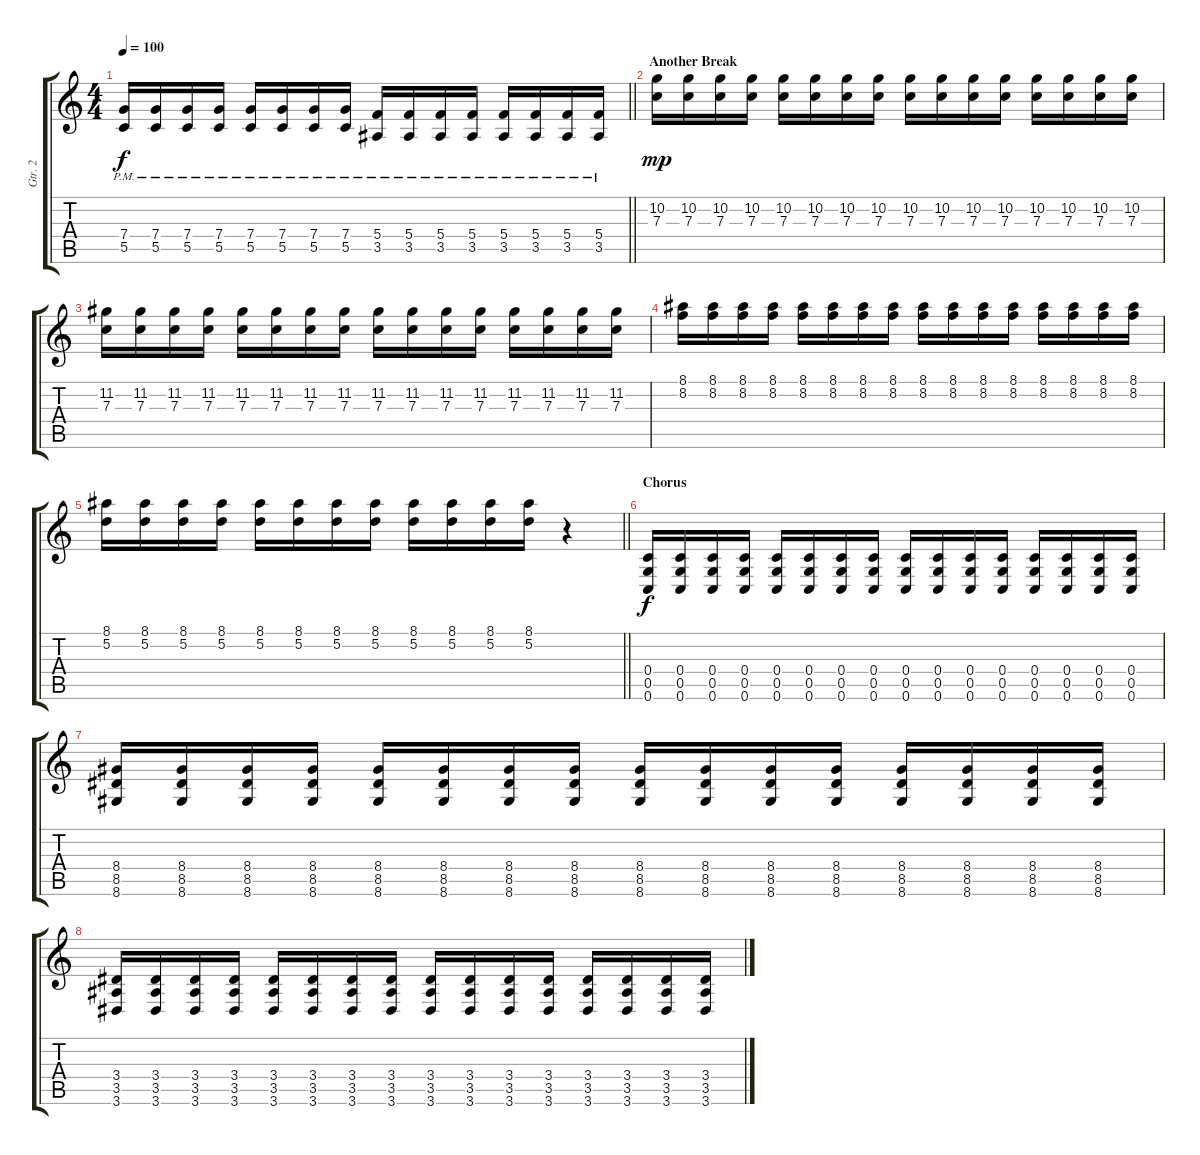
\track ("Gtr. 2" "Gtr. 2") {instrument distortionguitar}
\staff {score tabs}
\tuning (D4 A3 F3 C3 G2 C2) {hide}
\ts (4 4)
\tempo 100
\clef g2
\barLineRight lightlight
\ks c
(7.4{pm} 5.5{pm}).16{dy f} (7.4{pm} 5.5{pm}).16 (7.4{pm} 5.5{pm}).16 (7.4{pm} 5.5{pm}).16 (7.4{pm} 5.5{pm}).16 (7.4{pm} 5.5{pm}).16 (7.4{pm} 5.5{pm}).16 (7.4{pm} 5.5{pm}).16 (5.4{pm} 3.5{pm}).16 (5.4{pm} 3.5{pm}).16 (5.4{pm} 3.5{pm}).16 (5.4{pm} 3.5{pm}).16 (5.4{pm} 3.5{pm}).16 (5.4{pm} 3.5{pm}).16 (5.4{pm} 3.5{pm}).16 (5.4{pm} 3.5{pm}).16 |
\section ("" "Another Break")
(10.2 7.3).16{dy mp} (10.2 7.3).16 (10.2 7.3).16 (10.2 7.3).16 (10.2 7.3).16 (10.2 7.3).16 (10.2 7.3).16 (10.2 7.3).16 (10.2 7.3).16 (10.2 7.3).16 (10.2 7.3).16 (10.2 7.3).16 (10.2 7.3).16 (10.2 7.3).16 (10.2 7.3).16 (10.2 7.3).16 |
(11.2 7.3).16 (11.2 7.3).16 (11.2 7.3).16 (11.2 7.3).16 (11.2 7.3).16 (11.2 7.3).16 (11.2 7.3).16 (11.2 7.3).16 (11.2 7.3).16 (11.2 7.3).16 (11.2 7.3).16 (11.2 7.3).16 (11.2 7.3).16 (11.2 7.3).16 (11.2 7.3).16 (11.2 7.3).16 |
(8.1 8.2).16 (8.1 8.2).16 (8.1 8.2).16 (8.1 8.2).16 (8.1 8.2).16 (8.1 8.2).16 (8.1 8.2).16 (8.1 8.2).16 (8.1 8.2).16 (8.1 8.2).16 (8.1 8.2).16 (8.1 8.2).16 (8.1 8.2).16 (8.1 8.2).16 (8.1 8.2).16 (8.1 8.2).16 |
\barLineRight lightlight
(8.1 5.2).16 (8.1 5.2).16 (8.1 5.2).16 (8.1 5.2).16 (8.1 5.2).16 (8.1 5.2).16 (8.1 5.2).16 (8.1 5.2).16 (8.1 5.2).16 (8.1 5.2).16 (8.1 5.2).16 (8.1 5.2).16 r.4 |
\section ("" "Chorus")
(0.4 0.5 0.6).16{dy f instrument overdrivenguitar} (0.4 0.5 0.6).16 (0.4 0.5 0.6).16 (0.4 0.5 0.6).16 (0.4 0.5 0.6).16 (0.4 0.5 0.6).16 (0.4 0.5 0.6).16 (0.4 0.5 0.6).16 (0.4 0.5 0.6).16 (0.4 0.5 0.6).16 (0.4 0.5 0.6).16 (0.4 0.5 0.6).16 (0.4 0.5 0.6).16 (0.4 0.5 0.6).16 (0.4 0.5 0.6).16 (0.4 0.5 0.6).16 |
(8.4 8.5 8.6).16 (8.4 8.5 8.6).16 (8.4 8.5 8.6).16 (8.4 8.5 8.6).16 (8.4 8.5 8.6).16 (8.4 8.5 8.6).16 (8.4 8.5 8.6).16 (8.4 8.5 8.6).16 (8.4 8.5 8.6).16 (8.4 8.5 8.6).16 (8.4 8.5 8.6).16 (8.4 8.5 8.6).16 (8.4 8.5 8.6).16 (8.4 8.5 8.6).16 (8.4 8.5 8.6).16 (8.4 8.5 8.6).16 |
(3.4 3.5 3.6).16 (3.4 3.5 3.6).16 (3.4 3.5 3.6).16 (3.4 3.5 3.6).16 (3.4 3.5 3.6).16 (3.4 3.5 3.6).16 (3.4 3.5 3.6).16 (3.4 3.5 3.6).16 (3.4 3.5 3.6).16 (3.4 3.5 3.6).16 (3.4 3.5 3.6).16 (3.4 3.5 3.6).16 (3.4 3.5 3.6).16 (3.4 3.5 3.6).16 (3.4 3.5 3.6).16 (3.4 3.5 3.6).16
